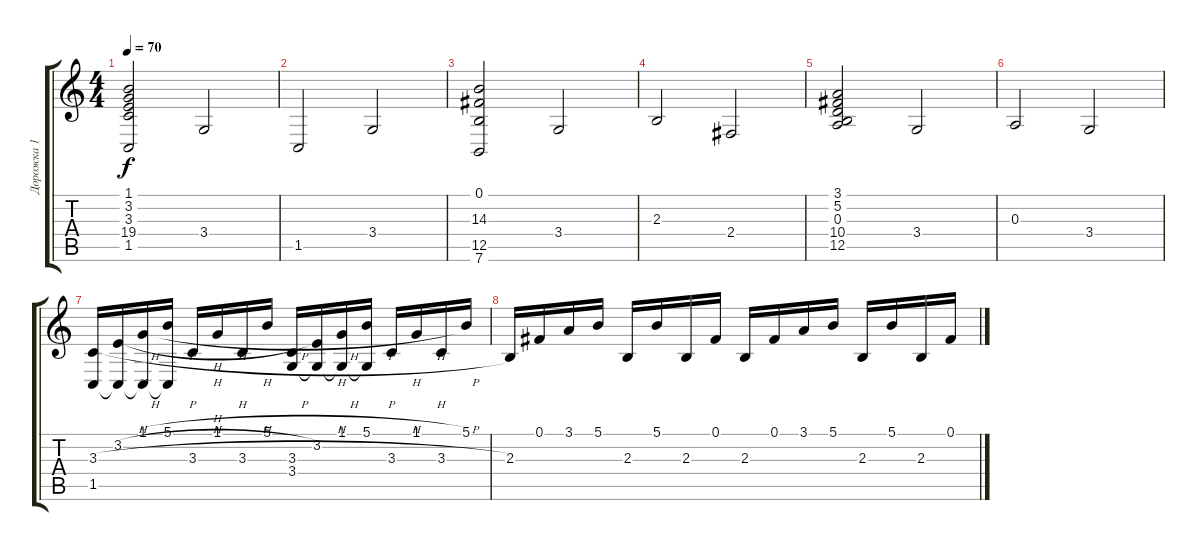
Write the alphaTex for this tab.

\track ("Дорожка 1" "Дорожка 1") {instrument acousticgrandpiano}
\staff {score tabs}
\tuning (Gb4 Db4 A3 E3 B2 E2) {hide}
\ts (4 4)
\tempo 70
\clef g2
\ks c
(1.1 3.2 3.3 19.4 1.5).2{dy f} 3.4.2 |
1.5.2 3.4.2 |
(0.1 14.3 12.5 7.6).2 3.4.2 |
2.3.2 2.4.2 |
(3.1 5.2 0.3 10.4 12.5).2 3.4.2 |
0.3.2 3.4.2 |
(3.3{h} 1.5).16 (3.2{h} 1.5{t}).16 (1.1{h} 1.5{t}).16 (5.1{h} 1.5{t}).16 3.3{h}.16 1.1{h}.16 3.3{h}.16 5.1{h}.16 (3.3{h} 3.4).16 (3.2 3.4{t}).16 (1.1{h} 3.4{t}).16 (5.1{h} 3.4{t}).16 3.3{h}.16 1.1{h}.16 3.3{h}.16 5.1.16 |
2.3.16 0.1.16 3.1.16 5.1.16 2.3.16 5.1.16 2.3.16 0.1.16 2.3.16 0.1.16 3.1.16 5.1.16 2.3.16 5.1.16 2.3.16 0.1.16
